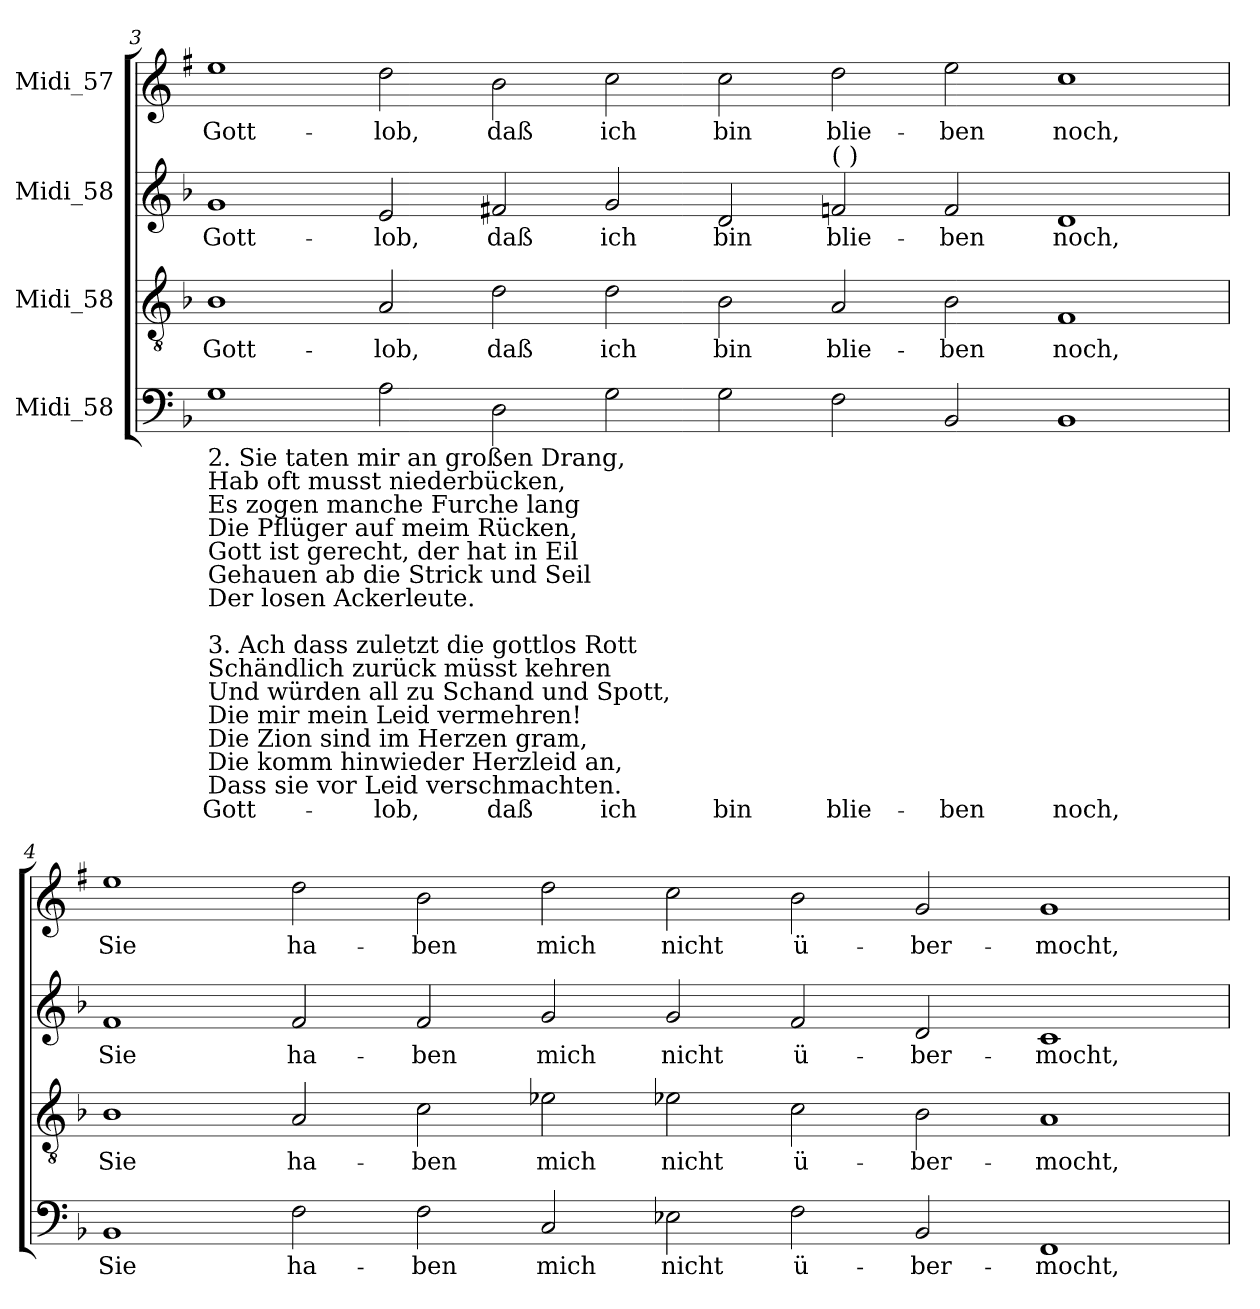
**kern	**text	**kern	**text	**kern	**text	**kern	**text
*part4	*part4	*part3	*part3	*part2	*part2	*part1	*part1
*staff4	*staff4	*staff3	*staff3	*staff2	*staff2	*staff1	*staff1
*I"Midi_58	*	*I"Midi_58	*	*I"Midi_58	*	*I"Midi_57	*
!!LO:LB:g=z
*clefF4	*	*clefGv2	*	*clefG2	*	*clefG2	*
*	*	*	*	*	*	*ITrd1c2	*
*k[b-]	*	*k[b-]	*	*k[b-]	*	*k[b-]	*
*F:	*	*F:	*	*F:	*	*F:	*
=3	=3	=3	=3	=3	=3	=3	=3
!LO:TX:b:t=2. Sie taten mir an großen Drang,\nHab oft musst niederbücken,\nEs zogen manche Furche lang\nDie Pflüger auf meim Rücken,\nGott ist gerecht, der hat in Eil\nGehauen ab die Strick und Seil\nDer losen Ackerleute.\n\n3. Ach dass zuletzt die gottlos Rott\nSchändlich zurück müsst kehren\nUnd würden all zu Schand und Spott,\nDie mir mein Leid vermehren!\nDie Zion sind im Herzen gram,\nDie komm hinwieder Herzleid an,\nDass sie vor Leid verschmachten.	!	!	!	!	!	!	!
!	!LO:LY:b	!	!LO:LY:b	!	!LO:LY:b	!	!LO:LY:b
1G	Gott-	1B-	Gott-	1g	Gott-	1dd	Gott-
!	!LO:LY:b	!	!LO:LY:b	!	!LO:LY:b	!	!LO:LY:b
2A	-lob,	2A	-lob,	2e	-lob,	2cc	-lob,
!	!LO:LY:b	!	!LO:LY:b	!	!LO:LY:b	!	!LO:LY:b
2D	daß	2d	daß	2f#X	daß	2a	daß
!	!LO:LY:b	!	!LO:LY:b	!	!LO:LY:b	!	!LO:LY:b
2G	ich	2d	ich	2g	ich	2b-	ich
!	!LO:LY:b	!	!LO:LY:b	!	!LO:LY:b	!	!LO:LY:b
2G	bin	2B-	bin	2d	bin	2b-	bin
!	!	!	!	!LO:TX:a:t=(  )	!	!	!
!	!LO:LY:b	!	!LO:LY:b	!	!LO:LY:b	!	!LO:LY:b
2F	blie-	2A	blie-	2f	blie-	2cc	blie-
!	!LO:LY:b	!	!LO:LY:b	!	!LO:LY:b	!	!LO:LY:b
2BB-	-ben	2B-	-ben	2f	-ben	2dd	-ben
!	!LO:LY:b	!	!LO:LY:b	!	!LO:LY:b	!	!LO:LY:b
1BB-	noch,	1F	noch,	1d	noch,	1b-	noch,
=4	=4	=4	=4	=4	=4	=4	=4
!	!LO:LY:b	!	!LO:LY:b	!	!LO:LY:b	!	!LO:LY:b
1BB-	Sie	1B-	Sie	1f	Sie	1dd	Sie
!	!LO:LY:b	!	!LO:LY:b	!	!LO:LY:b	!	!LO:LY:b
2F	ha-	2A	ha-	2f	ha-	2cc	ha-
!	!LO:LY:b	!	!LO:LY:b	!	!LO:LY:b	!	!LO:LY:b
2F	-ben	2c	-ben	2f	-ben	2a	-ben
!	!LO:LY:b	!	!LO:LY:b	!	!LO:LY:b	!	!LO:LY:b
2C	mich	2e-X	mich	2g	mich	2cc	mich
!	!LO:LY:b	!	!LO:LY:b	!	!LO:LY:b	!	!LO:LY:b
2E-X	nicht	2e-X	nicht	2g	nicht	2b-	nicht
!	!LO:LY:b	!	!LO:LY:b	!	!LO:LY:b	!	!LO:LY:b
2F	ü-	2c	ü-	2f	ü-	2a	ü-
!	!LO:LY:b	!	!LO:LY:b	!	!LO:LY:b	!	!LO:LY:b
2BB-	-ber-	2B-	-ber-	2d	-ber-	2f	-ber-
!	!LO:LY:b	!	!LO:LY:b	!	!LO:LY:b	!	!LO:LY:b
1FF	-mocht,	1A	-mocht,	1c	-mocht,	1f	-mocht,
=	=	=	=	=	=	=	=
*-	*-	*-	*-	*-	*-	*-	*-
